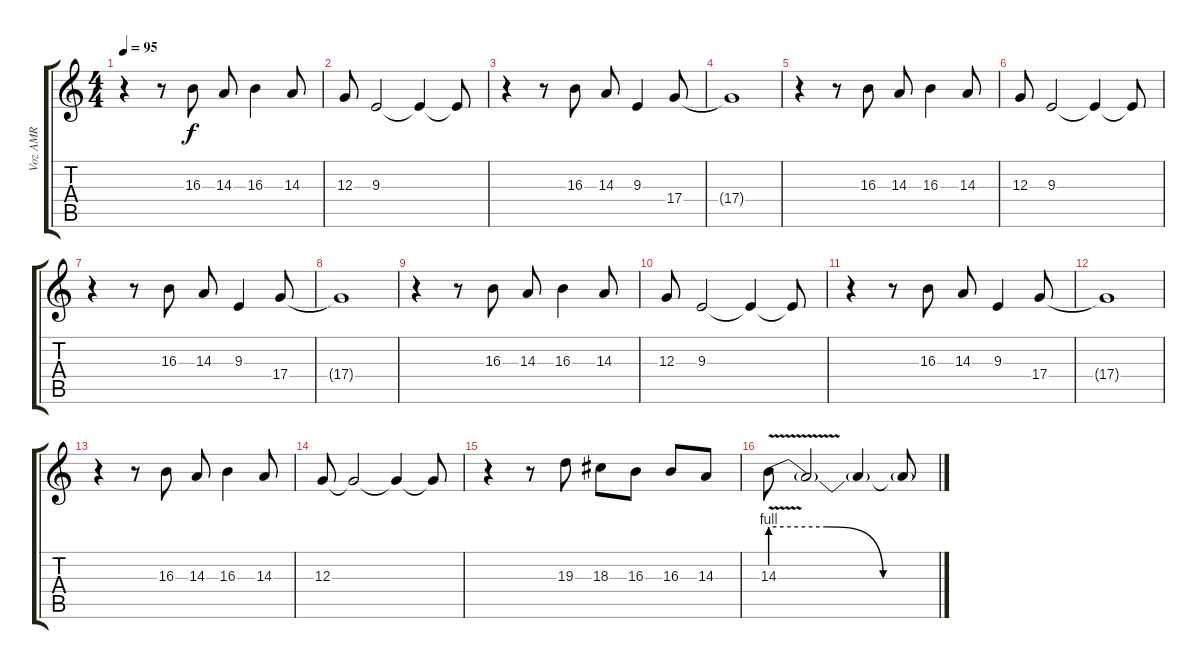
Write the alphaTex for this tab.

\track ("Voz AMR" "Voz AMR") {instrument stringensemble1}
\staff {score tabs}
\tuning (E4 B3 G3 D3 A2 E2) {hide}
\ts (4 4)
\tempo 95
\clef g2
\ks c
r.4{dy f} r.8 16.3.8 14.3.8 16.3.4 14.3.8 |
12.3.8 9.3.2 9.3{t}.4 9.3{t}.8 |
r.4 r.8 16.3.8 14.3.8 9.3.4 17.4.8 |
17.4{t}.1 |
r.4 r.8 16.3.8 14.3.8 16.3.4 14.3.8 |
12.3.8 9.3.2 9.3{t}.4 9.3{t}.8 |
r.4 r.8 16.3.8 14.3.8 9.3.4 17.4.8 |
17.4{t}.1 |
r.4 r.8 16.3.8 14.3.8 16.3.4 14.3.8 |
12.3.8 9.3.2 9.3{t}.4 9.3{t}.8 |
r.4 r.8 16.3.8 14.3.8 9.3.4 17.4.8 |
17.4{t}.1 |
r.4 r.8 16.3.8 14.3.8 16.3.4 14.3.8 |
12.3.8 12.3{t}.2 12.3{t}.4 12.3{t}.8 |
r.4 r.8 19.3.8 18.3.8 16.3.8 16.3.8 14.3.8 |
14.3{be (custom 0 4 20 4 40 0 60 0) v}.8 14.3{t}.2 14.3{t}.4 14.3{t}.8
